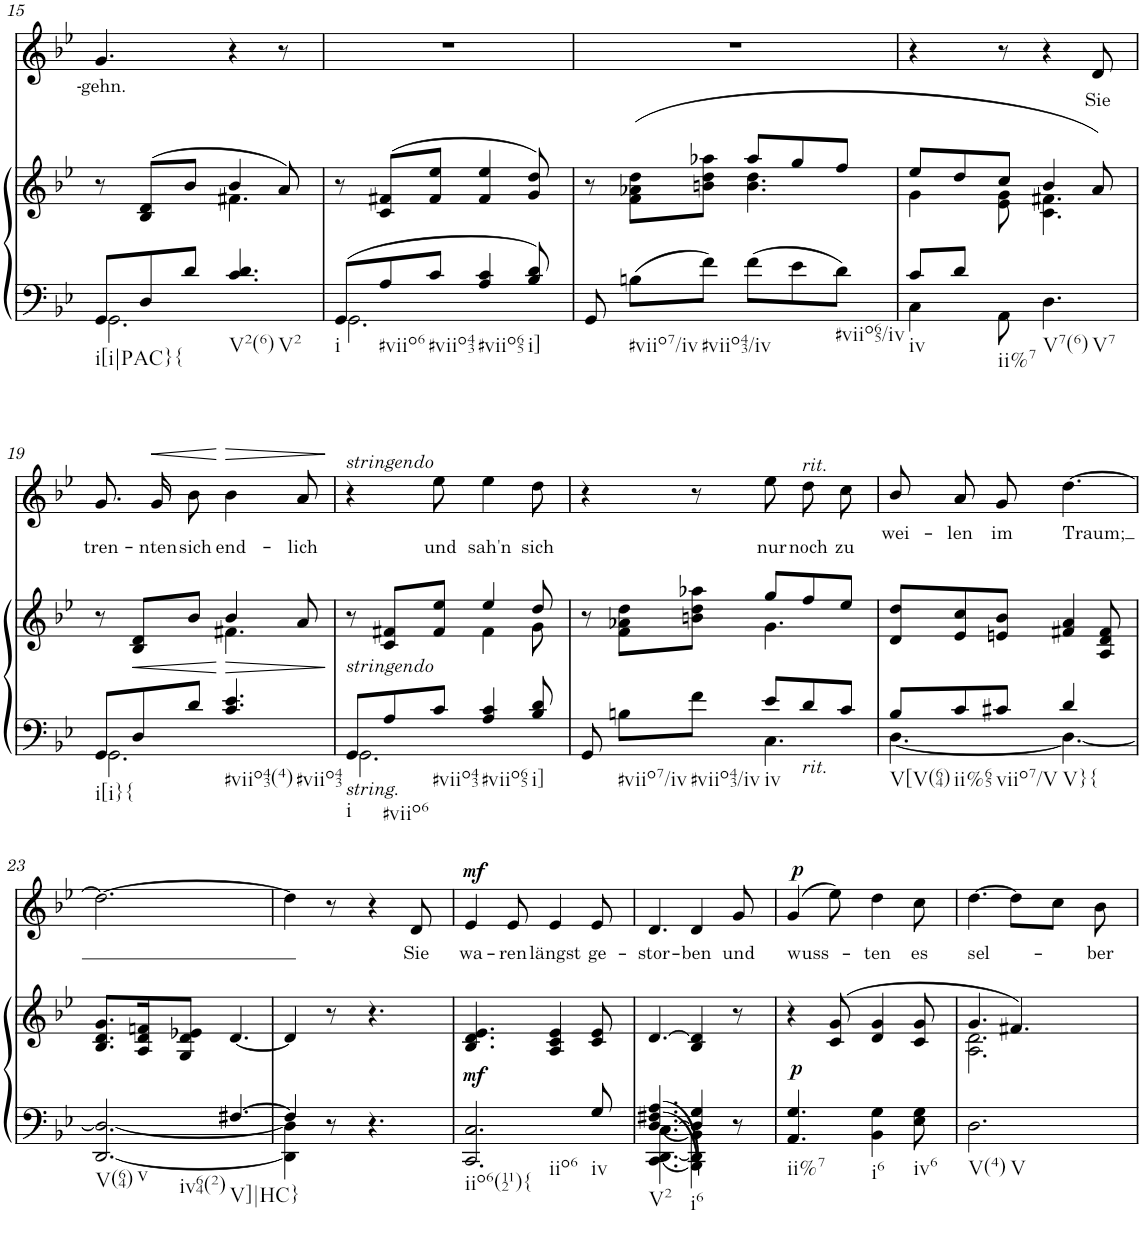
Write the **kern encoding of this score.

**kern	**kern	**dynam	**kern	**text	**dynam
*part2	*part2	*part2	*part1	*part1	*part1
*staff3	*staff2	*staff2/3	*staff1	*staff1	*staff1
*I"Piano	*	*	*I"Voice	*	*
*I'Pno	*	*	*	*	*
!!LO:PB:g=z
*clefF4	*clefG2	*	*clefG2	*	*
*k[b-e-]	*k[b-e-]	*	*k[b-e-]	*	*
*g:	*g:	*	*g:	*	*
*M6/8	*M6/8	*	*M6/8	*	*
=15	=15	=15	=15	=15	=15
*^	*^	*	*	*	*
!LO:TX:b:t=i[i|PAC}{	!	!	!	!	!	!	!
!	!	!	!	!	!	!LO:LY:b	!
8GG/L	2.GG\	8r	4.ryy	.	4.g/	-gehn.	.
8D/	.	(>8B-/ 8d/L	.	.	.	.	.
8d/J	.	8b-/J	.	.	.	.	.
!LO:TX:b:t=V2(6)	!	!	!	!	!	!	!
!LO:TX:b:t=V2	!	!	!	!	!	!	!
4.c/ 4.d/	.	4b-/	4.f#X\	.	4r	.	.
.	.	8a/)	.	.	8r	.	.
*	*	*v	*v	*	*	*	*
=16	=16	=16	=16	=16	=16	=16
!LO:TX:b:t=i	!	!	!	!	!	!
8GG/L	2.GG\	8r	.	2.r	.	.
!LO:TX:b:t=#viio6	!	!	!	!	!	!
8A/	.	(>8c/ 8f#X/L	.	.	.	.
!LO:TX:b:t=#viio43	!	!	!	!	!	!
8c/J	.	8f#/ 8ee-/J	.	.	.	.
!LO:TX:b:t=#viio65	!	!	!	!	!	!
4A/ 4c/	.	4f#/ 4ee-/	.	.	.	.
!LO:TX:b:t=i]	!	!	!	!	!	!
8B-/ 8d/	.	8g/ 8dd/)	.	.	.	.
*v	*v	*	*	*	*	*
=17	=17	=17	=17	=17	=17
*	*^	*	*	*	*
8GG/	8r	4.ryy	.	2.r	.	.
!LO:TX:b:t=#viio7/iv	!	!	!	!	!	!
8Bn\L	(>8f\ 8a-X\ 8dd\L	.	.	.	.	.
!LO:TX:b:t=#viio43/iv	!	!	!	!	!	!
8f\J	8bn\ 8dd\ 8aa-X\J	.	.	.	.	.
8f\L	8aa-/L	4.b\ 4.dd\	.	.	.	.
8e-\	8gg/	.	.	.	.	.
!LO:TX:b:t=#viio65/iv	!	!	!	!	!	!
8d\J	8ff/J	.	.	.	.	.
=18	=18	=18	=18	=18	=18	=18
*^	*	*	*	*	*	*
!LO:TX:b:t=iv	!	!	!	!	!	!	!
8c/L	4C\	8ee-/L	4g\	.	4r	.	.
8d/J	.	8dd/	.	.	.	.	.
!LO:TX:b:t=ii%7	!	!	!	!	!	!	!
8AA\	2ryy	8cc/J	8e-\ 8g\	.	8r	.	.
!LO:TX:b:t=V7(6)	!	!	!	!	!	!	!
!LO:TX:b:t=V7	!	!	!	!	!	!	!
4.D\	.	4b-/	4.c\ 4.f#X\	.	4r	.	.
!	!	!	!	!	!	!LO:LY:b	!
.	.	8a/)	.	.	8d/	Sie	.
!!LO:LB:g=z
=19	=19	=19	=19	=19	=19	=19	=19
!LO:TX:b:t=i[i}{	!	!	!	!	!	!	!
!	!	!	!	!	!	!LO:LY:b	!
8GG/L	2.GG\	8r	4.ryy	.	8.g/	tren-	.
!	!	!	!	!LO:HP:b	!	!	!
8D/	.	8B-/ 8d/L	.	<	.	.	.
!	!	!	!	!	!	!LO:LY:b	!LO:HP:b
.	.	.	.	.	16g/	-nten	<
!	!	!	!	!	!	!LO:LY:b	!
8d/J	.	8b-/J	.	.	8b-\	sich	.
!LO:TX:b:t=#viio43(4)	!	!	!	!	!	!	!
!LO:TX:b:t=#viio43	!	!	!	!	!	!	!
!	!	!	!	!LO:HP:n=1:b	!	!LO:LY:b	!LO:HP:n=1:b
4.c/ 4.e-/	.	4b-/	4.f#X\	[ >	4b-\	end-	[ >
!	!	!	!	!	!	!LO:LY:b	!
.	.	8a/	.	.	8a/	-lich	.
*v	*v	*	*	*	*	*	*
*	*v	*v	*	*	*	*
.	.	]	.	.	]
=20	=20	=20	=20	=20	=20
*^	*^	*	*	*	*
!	!	!	!	!	!LO:TX:a:i:t=stringendo	!	!
!	!	!LO:TX:b:i:t=stringendo	!	!	!	!	!
!LO:TX:b:i:t=string.	!	!	!	!	!	!	!
!LO:TX:b:t=i	!	!	!	!	!	!	!
8GG/L	2.GG\	8r	4.ryy	.	4r	.	.
!LO:TX:b:t=#viio6	!	!	!	!	!	!	!
8A/	.	8c/ 8f#X/L	.	.	.	.	.
!LO:TX:b:t=#viio43	!	!	!	!	!	!	!
!	!	!	!	!	!	!LO:LY:b	!
8c/J	.	8f#/ 8ee-/J	.	.	8ee-\	und	.
!LO:TX:b:t=#viio65	!	!	!	!	!	!	!
!	!	!	!	!	!	!LO:LY:b	!
4A/ 4c/	.	4ee-/	4f#\	.	4ee-\	sah'n	.
!LO:TX:b:t=i]	!	!	!	!	!	!	!
!	!	!	!	!	!	!LO:LY:b	!
8B-/ 8d/	.	8dd/	8g\	.	8dd\	sich	.
=21	=21	=21	=21	=21	=21	=21	=21
8GG/	4.ryy	8r	4.ryy	.	4r	.	.
!LO:TX:b:t=#viio7/iv	!	!	!	!	!	!	!
8Bn\L	.	8f\ 8a-X\ 8dd\L	.	.	.	.	.
!LO:TX:b:t=#viio43/iv	!	!	!	!	!	!	!
8f\J	.	8bn\ 8dd\ 8aa-X\J	.	.	8r	.	.
!LO:TX:b:t=iv	!	!	!	!	!	!	!
!	!	!	!	!	!	!LO:LY:b	!
8e-/L	4.C\	8gg/L	4.g\	.	8ee-\	nur	.
!	!	!	!	!	!LO:TX:a:i:t=rit.	!	!
!LO:TX:b:i:t=rit.	!	!	!	!	!	!	!
!	!	!	!	!	!	!LO:LY:b	!
8d/	.	8ff/	.	.	8dd\	noch	.
!	!	!	!	!	!	!LO:LY:b	!
8c/J	.	8ee-/J	.	.	8cc\	zu	.
*	*	*v	*v	*	*	*	*
=22	=22	=22	=22	=22	=22	=22
!LO:TX:b:t=V[V(64)	!	!	!	!	!	!
!	!	!	!	!	!LO:LY:b	!
8B-/L	[<4.D\	8d/ 8dd/L	.	8b-/	wei-	.
!LO:TX:b:t=ii%65	!	!	!	!	!	!
!	!	!	!	!	!LO:LY:b	!
8c/	.	8e-/ 8cc/	.	8a/	-len	.
!LO:TX:b:t=viio7/V	!	!	!	!	!	!
!	!	!	!	!	!LO:LY:b	!
8c#X/J	.	8en/ 8b-/J	.	8g/	im	.
!LO:TX:b:t=V}{	!	!	!	!	!	!
!	!	!	!	!	!LO:LY:b	!
4d/	4.D\_	4f#X/ 4a/	.	[4.dd\	Traum;	.
8ryy	.	8A/ 8d/ 8f#/	.	.	.	.
!!LO:LB:g=z
=23	=23	=23	=23	=23	=23	=23
!LO:TX:b:t=V(64)	!	!	!	!	!	!
!LO:TX:b:t=v	!	!	!	!	!	!
!LO:TX:b:t=iv64(2)	!	!	!	!	!	!
4.ryy	[<2.DD/ 2.D/_	8.B-/ 8.d/ 8.g/L	.	2.dd\_	.	.
.	.	16A/ 16d/ 16fn/K	.	.	.	.
.	.	8G/ 8d/ 8e-X/J	.	.	.	.
!LO:TX:b:t=V]|HC}	!	!	!	!	!	!
[4.F#X/	.	[<4.d/	.	.	.	.
=24	=24	=24	=24	=24	=24	=24
4F#/]	4DD\] 4D\]	4d/]	.	4dd\]	.	.
8r	2ryy	8r	.	8r	.	.
4.r	.	4.r	.	4r	.	.
!	!	!	!	!	!LO:LY:b	!
.	.	.	.	8d/	Sie	.
=25	=25	=25	=25	=25	=25	=25
!LO:TX:b:t=iio6(112){	!	!	!	!	!	!
!LO:TX:b:t=iio6	!	!	!	!	!	!
!	!	!	!LO:DY:b	!	!LO:LY:b	!LO:DY:a
2ryy	2.CC/ 2.C/	4.B-/ 4.d/ 4.e-/	mf	4e-/	wa-	mf
!	!	!	!	!	!LO:LY:b	!
.	.	.	.	8e-/	-ren	.
!	!	!	!	!	!LO:LY:b	!
.	.	4A/ 4c/ 4e-/	.	4e-/	längst	.
8ryy	.	.	.	.	.	.
!LO:TX:b:t=iv	!	!	!	!	!	!
!	!	!	!	!	!LO:LY:b	!
8G/	.	8c/ 8e-/	.	8e-/	ge-	.
=26	=26	=26	=26	=26	=26	=26
!LO:TX:b:t=V2	!	!	!	!	!	!
!	!	!	!	!	!LO:LY:b	!
[4.D/ 4.F#X/ 4.A/	4.CC\ [<4.DD\ 4.C\	(>(>[>4.d/	.	4.d/	-stor-	.
!LO:TX:b:t=i6	!	!	!	!	!	!
!	!	!	!	!	!LO:LY:b	!
4D/] 4G/))	4BBB-\ 4DD\] 4BB-\	4B-/ 4d/]	.	4d/	-ben	.
!	!	!	!	!	!LO:LY:b	!
8r	8ryy	8r	.	8g/	und	.
=27	=27	=27	=27	=27	=27	=27
!LO:TX:b:t=ii%7	!	!	!	!	!	!
!	!	!	!LO:DY:b	!	!LO:LY:b	!LO:DY:a
*v	*v	*	*	*	*	*
4.AA/ 4.G/	4r	p	(>4g/	wuss-	p
.	(>8c/ 8g/	.	8ee-\)	.	.
!LO:TX:b:t=i6	!	!	!	!	!
!	!	!	!	!LO:LY:b	!
4BB-\ 4G\	4d/ 4g/	.	4dd\	-ten	.
!LO:TX:b:t=iv6	!	!	!	!	!
!	!	!	!	!LO:LY:b	!
8E-\ 8G\	8c/ 8g/	.	8cc\	es	.
=28	=28	=28	=28	=28	=28
*	*^	*	*	*	*
!LO:TX:b:t=V(4)	!	!	!	!	!	!
!LO:TX:b:t=V	!	!	!	!	!	!
!	!	!	!	!	!LO:LY:b	!
2.D\	4.g/	2.A\ 2.d\	.	[4.dd\	sel-	.
.	4.f#X/)	.	.	8dd\L]	.	.
.	.	.	.	8cc\J	.	.
!	!	!	!	!	!LO:LY:b	!
.	.	.	.	8b-\	-ber	.
*	*v	*v	*	*	*	*
=	=	=	=	=	=
*-	*-	*-	*-	*-	*-
